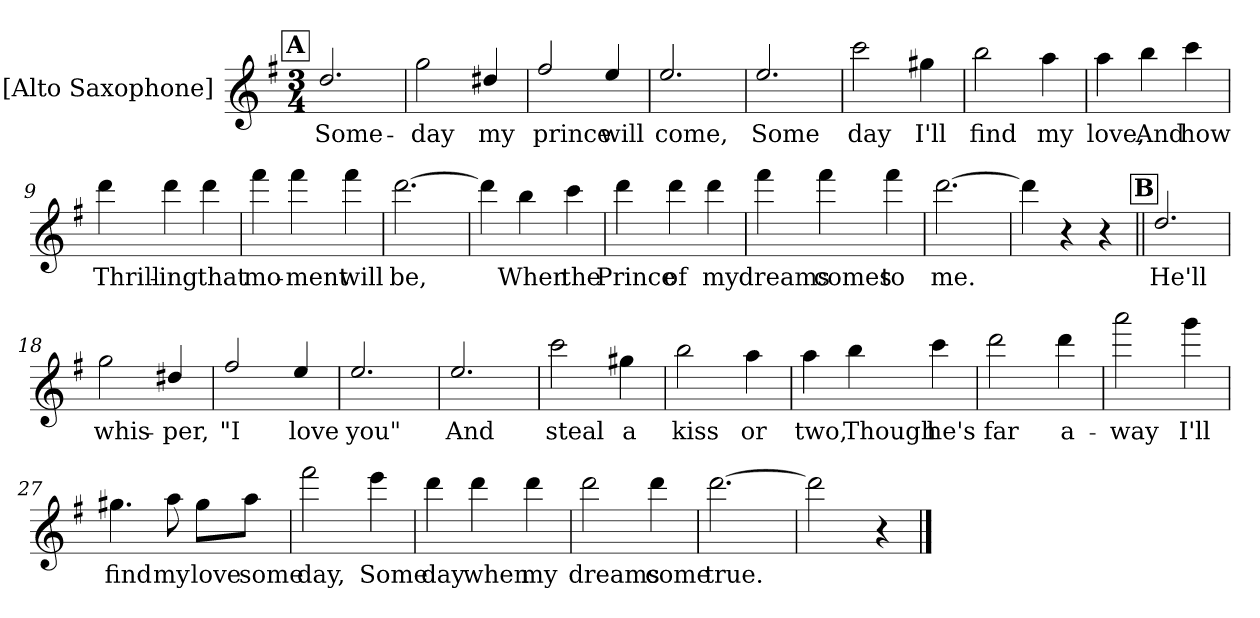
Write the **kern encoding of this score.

**kern	**text
*part1	*part1
*staff1	*staff1
*I"[Alto Saxophone]	*
*I'A Sax	*
*clefG2	*
*ITrd5c9	*
*k[b-e-]	*
*B-:	*
*M3/4	*
!!LO:REH:place=s1:a:fs=14:t=A
=1	=1
!	!LO:LY:b
2.f/	Some-
=2	=2
!	!LO:LY:b
2b-\	-day
!	!LO:LY:b
4f#X/	my
=3	=3
!	!LO:LY:b
2a/	prince
!	!LO:LY:b
4g/	will
=4	=4
!	!LO:LY:b
2.g/	come,
!!LO:LB:g=z
=5	=5
!	!LO:LY:b
2.g/	Some
=6	=6
!	!LO:LY:b
2ee-\	day
!	!LO:LY:b
4bn\	I'll
=7	=7
!	!LO:LY:b
2dd\	find
!	!LO:LY:b
4cc\	my
=8	=8
!	!LO:LY:b
4cc\	love,
!	!LO:LY:b
4dd\	And
!	!LO:LY:b
4ee-\	how
!!LO:LB:g=z
=9	=9
!	!LO:LY:b
4ff\	Thrill-
!	!LO:LY:b
4ff\	-ing
!	!LO:LY:b
4ff\	that
=10	=10
!	!LO:LY:b
4aa\	mo-
!	!LO:LY:b
4aa\	-ment
!	!LO:LY:b
4aa\	will
=11	=11
!	!LO:LY:b
[2.ff\	be,
=12	=12
4ff\]	.
!	!LO:LY:b
4dd\	When
!	!LO:LY:b
4ee-\	the
!!LO:LB:g=z
=13	=13
!	!LO:LY:b
4ff\	Prince
!	!LO:LY:b
4ff\	of
!	!LO:LY:b
4ff\	my
=14	=14
!	!LO:LY:b
4aa\	dreams
!	!LO:LY:b
4aa\	comes
!	!LO:LY:b
4aa\	to
=15	=15
!	!LO:LY:b
[2.ff\	me.
=16	=16
4ff\]	.
4r	.
4r	.
!!LO:LB:g=z
!!LO:REH:place=s1:a:fs=14:t=B
=17||	=17||
!	!LO:LY:b
2.f/	He'll
=18	=18
!	!LO:LY:b
2b-\	whis-
!	!LO:LY:b
4f#X/	-per,
=19	=19
!	!LO:LY:b
2a/	"I
!	!LO:LY:b
4g/	love
=20	=20
!	!LO:LY:b
2.g/	you"
!!LO:LB:g=z
=21	=21
!	!LO:LY:b
2.g/	And
=22	=22
!	!LO:LY:b
2ee-\	steal
!	!LO:LY:b
4bn\	a
=23	=23
!	!LO:LY:b
2dd\	kiss
!	!LO:LY:b
4cc\	or
=24	=24
!	!LO:LY:b
4cc\	two,
!	!LO:LY:b
4dd\	Though
!	!LO:LY:b
4ee-\	he's
!!LO:LB:g=z
=25	=25
!	!LO:LY:b
2ff\	far
!	!LO:LY:b
4ff\	a-
=26	=26
!	!LO:LY:b
2ccc\	-way
!	!LO:LY:b
4bb-\	I'll
=27	=27
!	!LO:LY:b
4.bn\	find
!	!LO:LY:b
8cc\	my
!	!LO:LY:b
8b\L	love
!	!LO:LY:b
8cc\J	some
=28	=28
!	!LO:LY:b
2aa\	day,
!	!LO:LY:b
4gg\	Some
!!LO:LB:g=z
=29	=29
!	!LO:LY:b
4ff\	day
!	!LO:LY:b
4ff\	when
!	!LO:LY:b
4ff\	my
=30	=30
!	!LO:LY:b
2ff\	dreams
!	!LO:LY:b
4ff\	come
=31	=31
!	!LO:LY:b
[2.ff\	true.
=32	=32
2ff\]	.
4r	.
==	==
*-	*-
